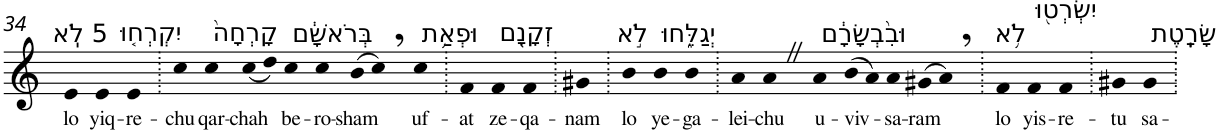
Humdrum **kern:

**kern	**text
*part1	*part1
*staff1	*staff1
*I"Piano	*
*I'Pno	*
!!LO:PB:g=z
*clefG2	*
*k[]	*
=34	=34
!LO:TX:a:t=5 לֹֽא	!
!	!LO:LY:b
4e	lo
!LO:TX:a:t=יִקְרְח֤וּ	!
!	!LO:LY:b
4e	yiq-
!	!LO:LY:b
4e	-re-
=35.	=35.
!	!LO:LY:b
4cc	-chu
!LO:TX:a:t=קָרְחָה֙	!
!	!LO:LY:b
4cc	qar-
!	!LO:LY:b
(<8cc	-chah
8dd)	.
!LO:TX:a:t=בְּרֹאשָׁ֔ם	!
!	!LO:LY:b
4cc	be-
!	!LO:LY:b
4cc	-ro-
!	!LO:LY:b
(>8b	-sham
8cc,)	.
!LO:TX:a:t=וּפְאַ֥ת	!
!	!LO:LY:b
4cc	uf-
=36.	=36.
!	!LO:LY:b
4f	-at
!LO:TX:a:t=זְקָנָ֖ם	!
!	!LO:LY:b
4f	ze-
!	!LO:LY:b
4f	-qa-
=37.	=37.
!	!LO:LY:b
4g#X	-nam
=38.	=38.
!LO:TX:a:t=לֹ֣א	!
!	!LO:LY:b
4b	lo
!LO:TX:a:t=יְגַלֵּ֑חוּ	!
!	!LO:LY:b
4b	ye-
!	!LO:LY:b
4b	-ga-
=39.	=39.
!	!LO:LY:b
4a	-lei-
!	!LO:LY:b
4aZ	-chu
!LO:TX:a:t=וּבִ֨בְשָׂרָ֔ם	!
!	!LO:LY:b
4a	u-
!	!LO:LY:b
(>8b	-viv-
8a)	.
!	!LO:LY:b
4a	-sa-
!	!LO:LY:b
(>8g#X	-ram
8a,)	.
=40.	=40.
!LO:TX:a:t=לֹ֥א	!
!	!LO:LY:b
4f	lo
!LO:TX:a:t=יִשְׂרְט֖וּ	!
!	!LO:LY:b
4f	yis-
!	!LO:LY:b
4f	-re-
=41.	=41.
!	!LO:LY:b
4g#X	-tu
!LO:TX:a:t=שָׂרָֽטֶת	!
!	!LO:LY:b
4g#	sa-
=.	=.
*-	*-
